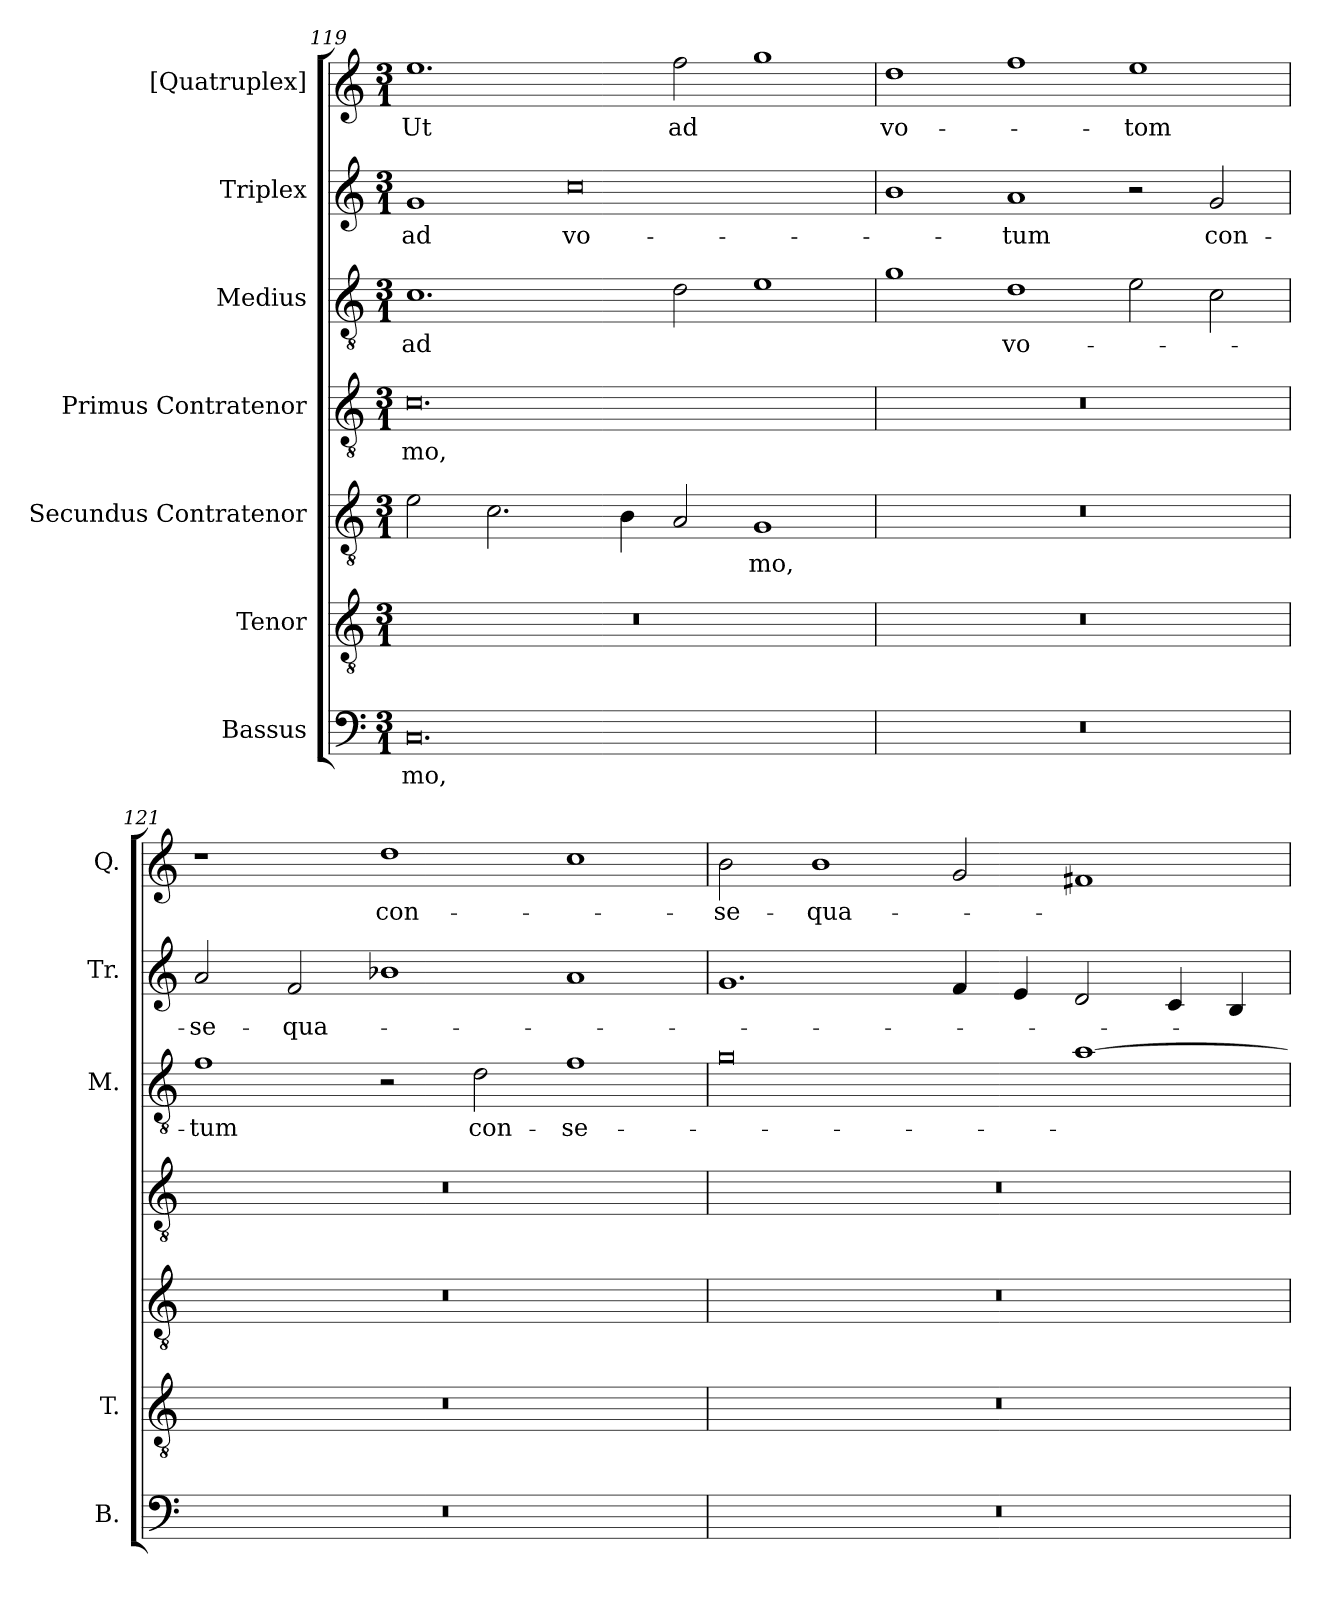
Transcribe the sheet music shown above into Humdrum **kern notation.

**kern	**text	**kern	**kern	**text	**kern	**text	**kern	**text	**kern	**text	**kern	**text
*part7	*part7	*part6	*part5	*part5	*part4	*part4	*part3	*part3	*part2	*part2	*part1	*part1
*staff7	*staff7	*staff6	*staff5	*staff5	*staff4	*staff4	*staff3	*staff3	*staff2	*staff2	*staff1	*staff1
*I"Bassus	*	*I"Tenor	*I"Secundus Contratenor	*	*I"Primus Contratenor	*	*I"Medius	*	*I"Triplex	*	*I"[Quatruplex]	*
*I'B.	*	*I'T.	*	*	*	*	*I'M.	*	*I'Tr.	*	*I'Q.	*
!!LO:LB:g=z
*clefF4	*	*clefGv2	*clefGv2	*	*clefGv2	*	*clefGv2	*	*clefG2	*	*clefG2	*
*	*	*ITrd7c12	*ITrd7c12	*	*ITrd7c12	*	*ITrd7c12	*	*	*	*	*
*k[]	*	*k[]	*k[]	*	*k[]	*	*k[]	*	*k[]	*	*k[]	*
*C:	*	*C:	*C:	*	*C:	*	*C:	*	*C:	*	*C:	*
*M3/1	*	*M3/1	*M3/1	*	*M3/1	*	*M3/1	*	*M3/1	*	*M3/1	*
=119	=119	=119	=119	=119	=119	=119	=119	=119	=119	=119	=119	=119
!	!LO:LY:b:color=#000000	!LO:N:vis=1	!	!	!	!	!	!	!	!	!	!
!	!	!	!	!	!	!LO:LY:b:color=#000000	!	!	!	!	!	!
!	!	!	!	!	!	!	!	!LO:LY:b:color=#000000	!	!	!	!
!	!	!	!	!	!	!	!	!	!	!LO:LY:b:color=#000000	!	!
!	!	!	!	!	!	!	!	!	!	!	!	!LO:LY:b:color=#000000
0.Ci	-mo,	0.r	2Ei\	.	0.Ci	-mo,	1.Ci	ad	1gi	ad	1.eei	Ut
.	.	.	2.Ci\	.	.	.	.	.	.	.	.	.
!	!	!	!	!	!	!	!	!	!	!LO:LY:b:color=#000000	!	!
.	.	.	.	.	.	.	.	.	0cci	vo-	.	.
.	.	.	4BBi\	.	.	.	.	.	.	.	.	.
!	!	!	!	!	!	!	!	!	!	!	!	!LO:LY:b:color=#000000
.	.	.	2AAi/	.	.	.	2Di\	.	.	.	2ffi\	ad
!	!	!	!	!LO:LY:b:color=#000000	!	!	!	!	!	!	!	!
.	.	.	1GGi	-mo,	.	.	1Ei	.	.	.	1ggi	.
=120`	=120`	=120`	=120`	=120`	=120`	=120`	=120`	=120`	=120`	=120`	=120`	=120`
!LO:N:vis=1	!	!LO:N:vis=1	!LO:N:vis=1	!	!LO:N:vis=1	!	!	!	!	!	!	!
!	!	!	!	!	!	!	!	!	!	!	!	!LO:LY:b:color=#000000
0.r	.	0.r	0.r	.	0.r	.	1Gi	.	1bi	.	1ddi	vo-
!	!	!	!	!	!	!	!	!LO:LY:b:color=#000000	!	!	!	!
!	!	!	!	!	!	!	!	!	!	!LO:LY:b:color=#000000	!	!
.	.	.	.	.	.	.	1Di	vo-	1ai	-tum	1ffi	.
!	!	!	!	!	!	!	!	!	!	!	!	!LO:LY:b:color=#000000
.	.	.	.	.	.	.	2Ei\	.	2r	.	1eei	-tom
!	!	!	!	!	!	!	!	!	!	!LO:LY:b:color=#000000	!	!
.	.	.	.	.	.	.	2Ci\	.	2gi/	con-	.	.
=121`	=121`	=121`	=121`	=121`	=121`	=121`	=121`	=121`	=121`	=121`	=121`	=121`
!LO:N:vis=1	!	!LO:N:vis=1	!LO:N:vis=1	!	!LO:N:vis=1	!	!	!	!	!	!	!
!	!	!	!	!	!	!	!	!LO:LY:b:color=#000000	!	!	!	!
!	!	!	!	!	!	!	!	!	!	!LO:LY:b:color=#000000	!	!
0.r	.	0.r	0.r	.	0.r	.	1Fi	-tum	2ai/	-se-	1r	.
!	!	!	!	!	!	!	!	!	!	!LO:LY:b:color=#000000	!	!
.	.	.	.	.	.	.	.	.	2fi/	-qua-	.	.
!	!	!	!	!	!	!	!	!	!	!	!	!LO:LY:b:color=#000000
.	.	.	.	.	.	.	2r	.	1b-Xi	.	1ddi	con-
!	!	!	!	!	!	!	!	!LO:LY:b:color=#000000	!	!	!	!
.	.	.	.	.	.	.	2Di\	con-	.	.	.	.
!	!	!	!	!	!	!	!	!LO:LY:b:color=#000000	!	!	!	!
.	.	.	.	.	.	.	1Fi	-se-	1ai	.	1cci	.
=122`	=122`	=122`	=122`	=122`	=122`	=122`	=122`	=122`	=122`	=122`	=122`	=122`
!LO:N:vis=1	!	!LO:N:vis=1	!LO:N:vis=1	!	!LO:N:vis=1	!	!	!	!	!	!	!
!	!	!	!	!	!	!	!	!	!	!	!	!LO:LY:b:color=#000000
0.r	.	0.r	0.r	.	0.r	.	0Gi	.	1.gi	.	2bi\	-se-
!	!	!	!	!	!	!	!	!	!	!	!	!LO:LY:b:color=#000000
.	.	.	.	.	.	.	.	.	.	.	1bi	-qua-
.	.	.	.	.	.	.	.	.	4fi/	.	2gi/	.
.	.	.	.	.	.	.	.	.	4ei/	.	.	.
.	.	.	.	.	.	.	[>1Ai	.	2di/	.	1f#Xi	.
.	.	.	.	.	.	.	.	.	4ci/	.	.	.
.	.	.	.	.	.	.	.	.	4Bi/	.	.	.
=`	=`	=`	=`	=`	=`	=`	=`	=`	=`	=`	=`	=`
*-	*-	*-	*-	*-	*-	*-	*-	*-	*-	*-	*-	*-
